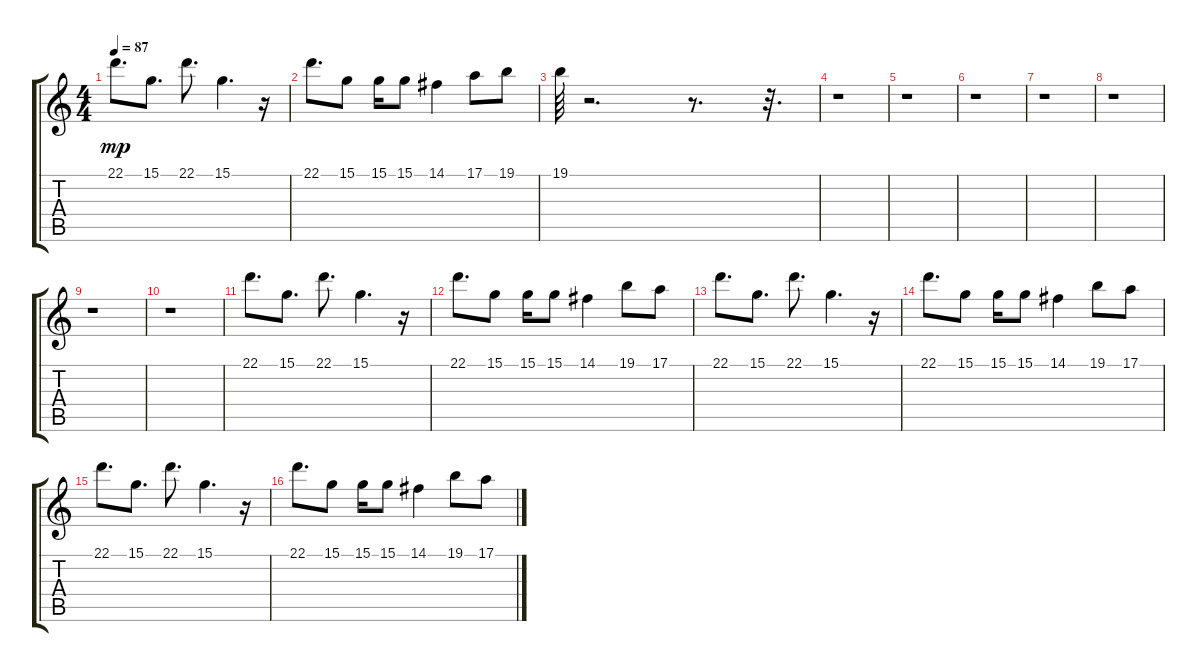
\track "" {instrument stringensemble1}
\staff {score tabs}
\tuning (E4 B3 G3 D3 A2 E2) {hide}
\ts (4 4)
\tempo 87
\clef g2
\ks c
22.1.8{d dy mp} 15.1.8{d} 22.1.8{d} 15.1.4{d} r.16 |
22.1.8{d} 15.1.8 15.1.16 15.1.8 14.1.4 17.1.8 19.1.8 |
19.1.64 r.2{d} r.8{d} r.32{d} |
r.1 |
r.1 |
r.1 |
r.1 |
r.1 |
r.1 |
r.1 |
22.1.8{d} 15.1.8{d} 22.1.8{d} 15.1.4{d} r.16 |
22.1.8{d} 15.1.8 15.1.16 15.1.8 14.1.4 19.1.8 17.1.8 |
22.1.8{d} 15.1.8{d} 22.1.8{d} 15.1.4{d} r.16 |
22.1.8{d} 15.1.8 15.1.16 15.1.8 14.1.4 19.1.8 17.1.8 |
22.1.8{d} 15.1.8{d} 22.1.8{d} 15.1.4{d} r.16 |
22.1.8{d} 15.1.8 15.1.16 15.1.8 14.1.4 19.1.8 17.1.8
